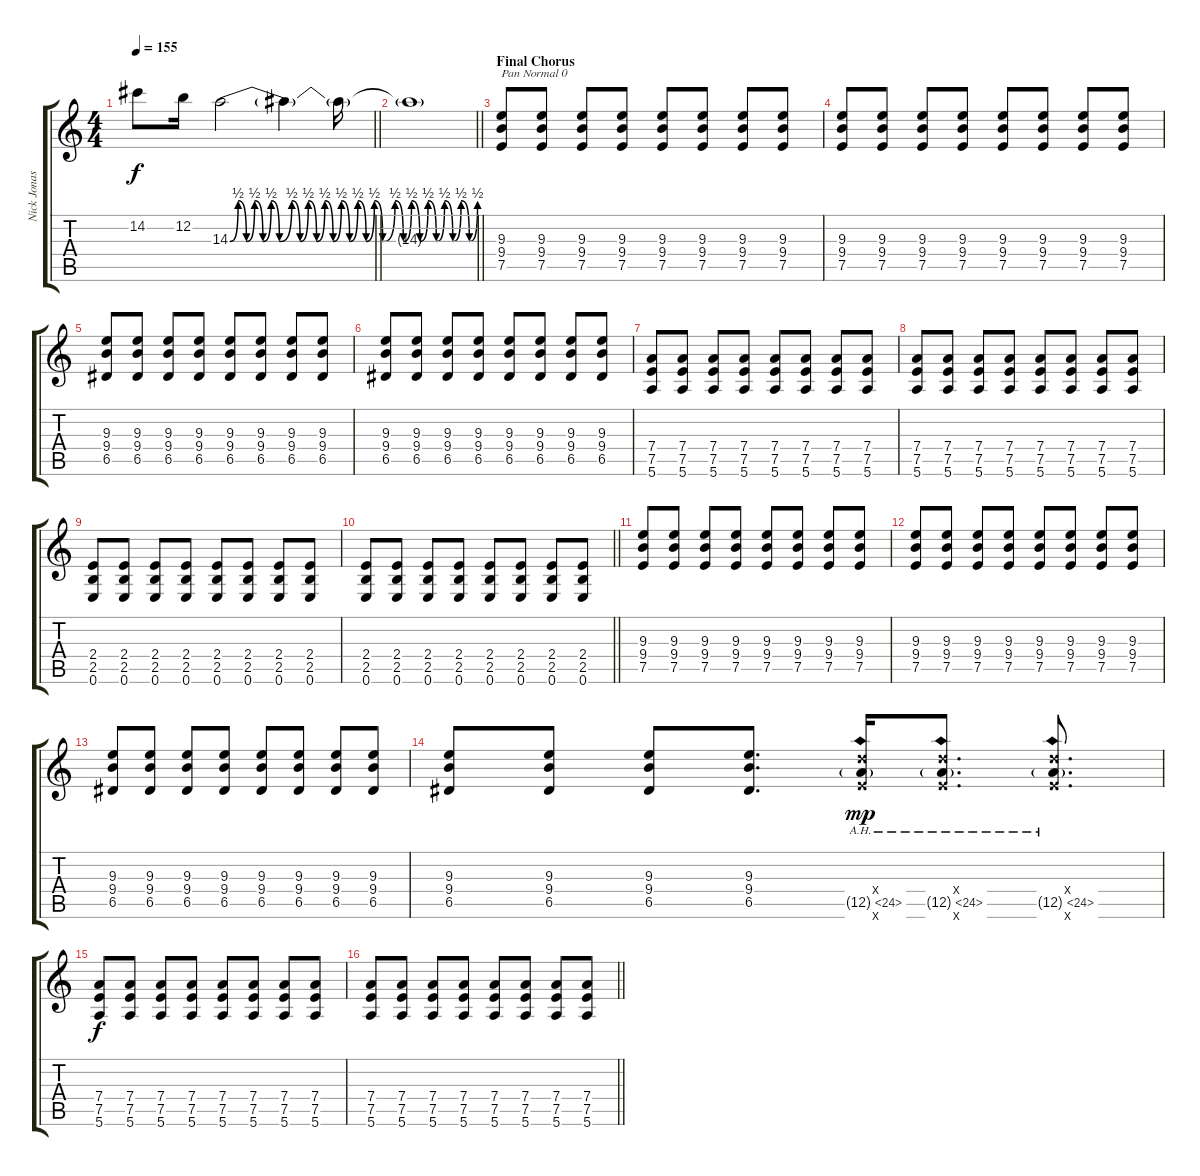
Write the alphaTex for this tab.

\track ("Nick Jonas - Guitar" "Nick Jonas") {instrument acousticguitarnylon}
\staff {score tabs}
\tuning (E4 B3 G3 D3 A2 E2) {hide}
\ts (4 4)
\tempo 155
\clef g2
\barLineRight lightlight
\ks c
14.2{t}.8{dy f} 12.2.16 14.3{be (custom 0 0 2 2 4 0 6 2 8 0 10 2 12 0 15 2 17 0 19 2 21 0 23 2 25 0 27 2 29 0 31 2 33 0 35 2 37 0 40 2 42 0 44 2 46 0 48 2 50 0 52 2 54 0 56 2 58 0 60 2)}.2 14.3{t}.4 14.3{t}.16 |
\section ("" "")
\barLineRight lightlight
14.3{t}.1 |
\section ("" "Final Chorus")
(9.3 9.4 7.5).8{txt "Pan Normal 0" balance 8} (9.3 9.4 7.5).8 (9.3 9.4 7.5).8 (9.3 9.4 7.5).8 (9.3 9.4 7.5).8 (9.3 9.4 7.5).8 (9.3 9.4 7.5).8 (9.3 9.4 7.5).8 |
(9.3 9.4 7.5).8 (9.3 9.4 7.5).8 (9.3 9.4 7.5).8 (9.3 9.4 7.5).8 (9.3 9.4 7.5).8 (9.3 9.4 7.5).8 (9.3 9.4 7.5).8 (9.3 9.4 7.5).8 |
(9.3 9.4 6.5).8 (9.3 9.4 6.5).8 (9.3 9.4 6.5).8 (9.3 9.4 6.5).8 (9.3 9.4 6.5).8 (9.3 9.4 6.5).8 (9.3 9.4 6.5).8 (9.3 9.4 6.5).8 |
(9.3 9.4 6.5).8 (9.3 9.4 6.5).8 (9.3 9.4 6.5).8 (9.3 9.4 6.5).8 (9.3 9.4 6.5).8 (9.3 9.4 6.5).8 (9.3 9.4 6.5).8 (9.3 9.4 6.5).8 |
(7.4 7.5 5.6).8 (7.4 7.5 5.6).8 (7.4 7.5 5.6).8 (7.4 7.5 5.6).8 (7.4 7.5 5.6).8 (7.4 7.5 5.6).8 (7.4 7.5 5.6).8 (7.4 7.5 5.6).8 |
(7.4 7.5 5.6).8 (7.4 7.5 5.6).8 (7.4 7.5 5.6).8 (7.4 7.5 5.6).8 (7.4 7.5 5.6).8 (7.4 7.5 5.6).8 (7.4 7.5 5.6).8 (7.4 7.5 5.6).8 |
(2.4 2.5 0.6).8 (2.4 2.5 0.6).8 (2.4 2.5 0.6).8 (2.4 2.5 0.6).8 (2.4 2.5 0.6).8 (2.4 2.5 0.6).8 (2.4 2.5 0.6).8 (2.4 2.5 0.6).8 |
\barLineRight lightlight
(2.4 2.5 0.6).8 (2.4 2.5 0.6).8 (2.4 2.5 0.6).8 (2.4 2.5 0.6).8 (2.4 2.5 0.6).8 (2.4 2.5 0.6).8 (2.4 2.5 0.6).8 (2.4 2.5 0.6).8 |
(9.3 9.4 7.5).8 (9.3 9.4 7.5).8 (9.3 9.4 7.5).8 (9.3 9.4 7.5).8 (9.3 9.4 7.5).8 (9.3 9.4 7.5).8 (9.3 9.4 7.5).8 (9.3 9.4 7.5).8 |
(9.3 9.4 7.5).8 (9.3 9.4 7.5).8 (9.3 9.4 7.5).8 (9.3 9.4 7.5).8 (9.3 9.4 7.5).8 (9.3 9.4 7.5).8 (9.3 9.4 7.5).8 (9.3 9.4 7.5).8 |
(9.3 9.4 6.5).8 (9.3 9.4 6.5).8 (9.3 9.4 6.5).8 (9.3 9.4 6.5).8 (9.3 9.4 6.5).8 (9.3 9.4 6.5).8 (9.3 9.4 6.5).8 (9.3 9.4 6.5).8 |
(9.3 9.4 6.5).8 (9.3 9.4 6.5).8 (9.3 9.4 6.5).8 (9.3 9.4 6.5).8{d} (12.4{x} 12.5{ah 12 g} 12.6{x}).16{dy mp} (12.4{x} 12.5{ah 12 g} 12.6{x}).8{d} (12.4{x} 12.5{ah 12 g} 12.6{x}).8{d} |
(7.4 7.5 5.6).8{dy f} (7.4 7.5 5.6).8 (7.4 7.5 5.6).8 (7.4 7.5 5.6).8 (7.4 7.5 5.6).8 (7.4 7.5 5.6).8 (7.4 7.5 5.6).8 (7.4 7.5 5.6).8 |
\barLineRight lightlight
(7.4 7.5 5.6).8 (7.4 7.5 5.6).8 (7.4 7.5 5.6).8 (7.4 7.5 5.6).8 (7.4 7.5 5.6).8 (7.4 7.5 5.6).8 (7.4 7.5 5.6).8 (7.4 7.5 5.6).8
